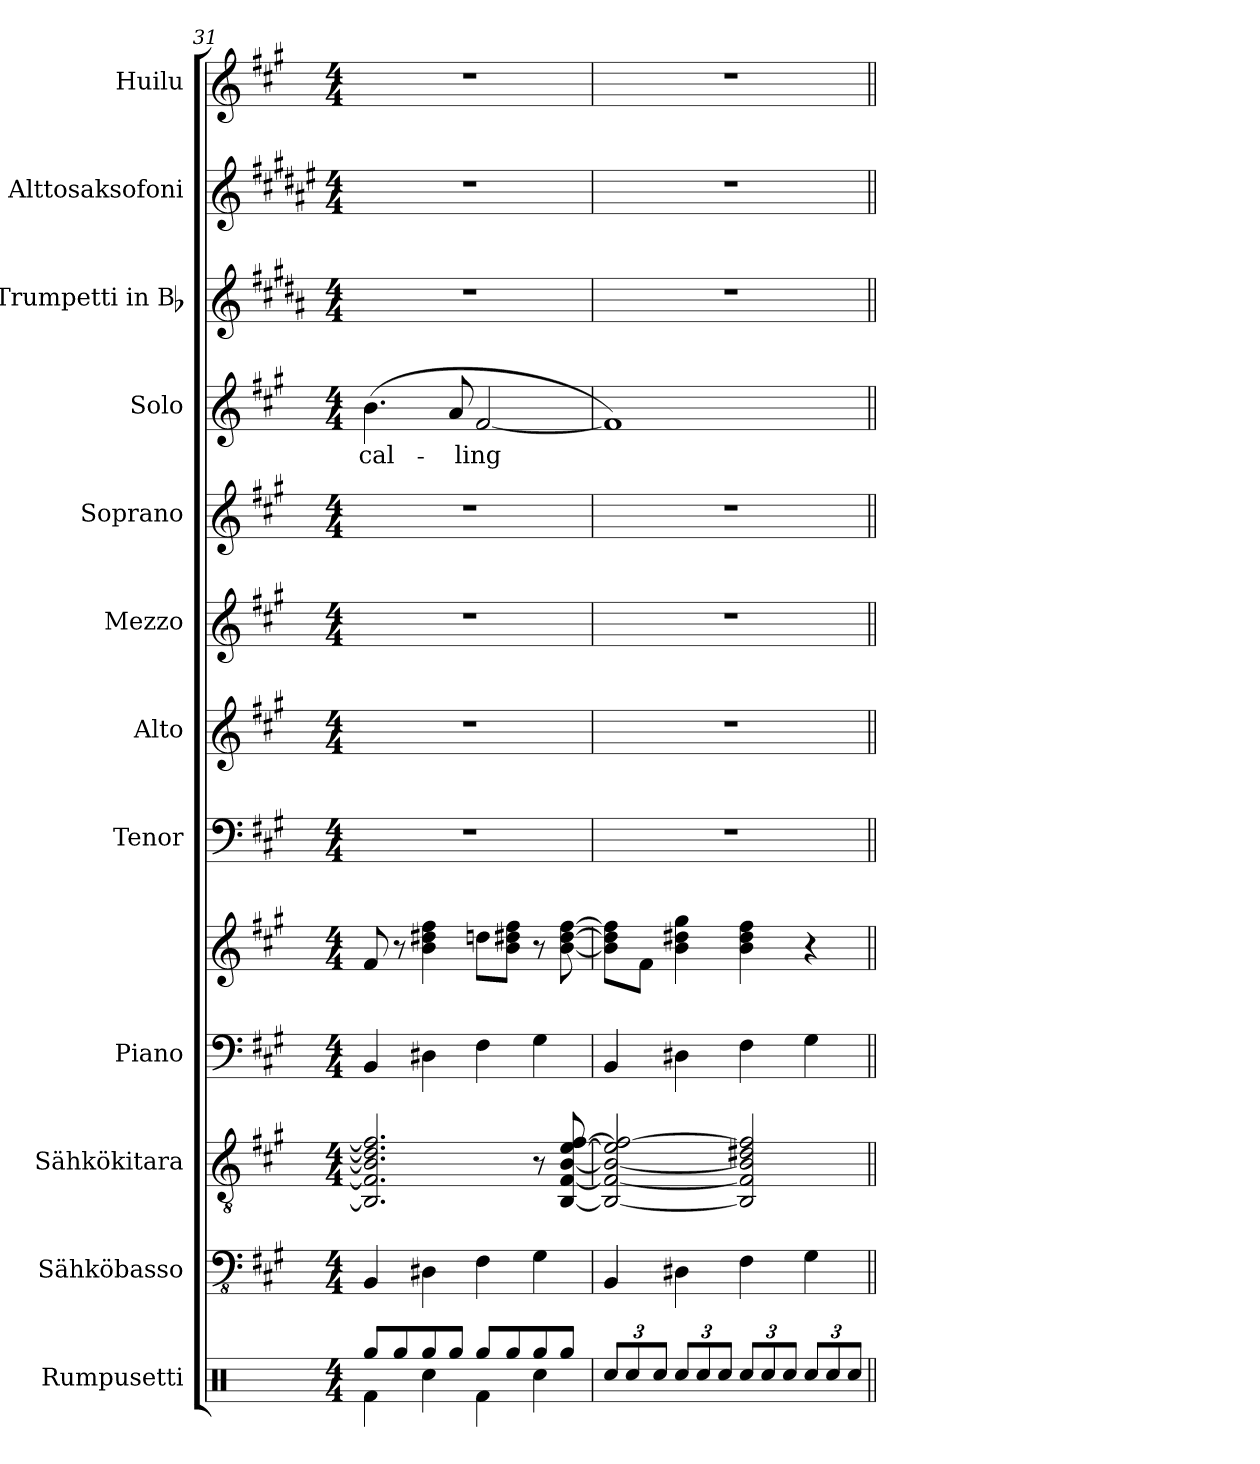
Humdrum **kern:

**kern	**kern	**kern	**kern	**kern	**kern	**kern	**kern	**kern	**kern	**text	**kern	**kern	**kern
*part12	*part11	*part10	*part9	*part9	*part8	*part7	*part6	*part5	*part4	*part4	*part3	*part2	*part1
*staff13	*staff12	*staff11	*staff10	*staff9	*staff8	*staff7	*staff6	*staff5	*staff4	*staff4	*staff3	*staff2	*staff1
*I"Rumpusetti	*I"Sähköbasso	*I"Sähkökitara	*I"Piano	*	*I"Tenor	*I"Alto	*I"Mezzo	*I"Soprano	*I"Solo	*	*I"Trumpetti in Bb	*I"Alttosaksofoni	*I"Huilu
*I'R. setti	*	*	*I'Pno.	*	*I'T.	*I'A.	*I'M.	*I'S.	*I'Solo	*	*I'Tpt. in Bb	*	*I'H.
!!LO:PB:g=z
*clefX	*clefFv4	*clefGv2	*clefF4	*clefG2	*clefF4	*clefG2	*clefG2	*clefG2	*clefG2	*	*clefG2	*clefG2	*clefG2
*	*	*	*	*	*	*	*	*	*	*	*ITrd1c2	*ITrd5c9	*
*k[]	*k[f#c#g#]	*k[f#c#g#]	*k[f#c#g#]	*k[f#c#g#]	*k[f#c#g#]	*k[f#c#g#]	*k[f#c#g#]	*k[f#c#g#]	*k[f#c#g#]	*	*k[f#c#g#]	*k[f#c#g#]	*k[f#c#g#]
*M4/4	*M4/4	*M4/4	*M4/4	*M4/4	*M4/4	*M4/4	*M4/4	*M4/4	*M4/4	*	*M4/4	*M4/4	*M4/4
=31	=31	=31	=31	=31	=31	=31	=31	=31	=31	=31	=31	=31	=31
*^	*	*	*	*	*	*	*	*	*	*	*	*	*
!	!	!	!	!	!	!	!	!	!	!	!LO:LY:b	!	!	!
8Rgg/L	4Rf\	4BBB/	2.BB/] 2.F#/] 2.B/] 2.d#/] 2.f#/]	4BB/	8f#/	1r	1r	1r	1r	(4.b\	cal-	1r	1r	1r
8Rgg/	.	.	.	.	8r	.	.	.	.	.	.	.	.	.
8Rgg/	4Rcc\	4DD#X\	.	4D#X\	4b\ 4dd#X\ 4ff#\	.	.	.	.	.	.	.	.	.
8Rgg/J	.	.	.	.	.	.	.	.	.	8a/	.	.	.	.
!	!	!	!	!	!	!	!	!	!	!	!LO:LY:b	!	!	!
8Rgg/L	4Rf\	4FF#\	.	4F#\	8ddn\L	.	.	.	.	[2f#/	-ling	.	.	.
8Rgg/	.	.	.	.	8b\ 8dd#X\ 8ff#\J	.	.	.	.	.	.	.	.	.
8Rgg/	4Rcc\	4GG#\	8r	4G#\	8r	.	.	.	.	.	.	.	.	.
8Rgg/J	.	.	[8BB/ [8F#/ [8B/ [8e/ [8f#/	.	[8b\ [8dd#\ [8ff#\	.	.	.	.	.	.	.	.	.
*v	*v	*	*	*	*	*	*	*	*	*	*	*	*	*
=32	=32	=32	=32	=32	=32	=32	=32	=32	=32	=32	=32	=32	=32
*Xbrackettup	*	*	*	*	*	*	*	*	*	*	*	*	*
12Rcc/L	4BBB/	2BB/_ 2F#/_ 2B/_ 2e/] 2f#/_	4BB/	8b\] 8dd#\] 8ff#\]L	1r	1r	1r	1r	1f#])	.	1r	1r	1r
12Rcc/	.	.	.	.	.	.	.	.	.	.	.	.	.
.	.	.	.	8f#\J	.	.	.	.	.	.	.	.	.
12Rcc/J	.	.	.	.	.	.	.	.	.	.	.	.	.
12Rcc/L	4DD#X\	.	4D#X\	4b\ 4dd#X\ 4gg#\	.	.	.	.	.	.	.	.	.
12Rcc/	.	.	.	.	.	.	.	.	.	.	.	.	.
12Rcc/J	.	.	.	.	.	.	.	.	.	.	.	.	.
12Rcc/L	4FF#\	2BB/] 2F#/] 2B/] 2d#X/ 2f#/]	4F#\	4b\ 4dd#\ 4ff#\	.	.	.	.	.	.	.	.	.
12Rcc/	.	.	.	.	.	.	.	.	.	.	.	.	.
12Rcc/J	.	.	.	.	.	.	.	.	.	.	.	.	.
12Rcc/L	4GG#\	.	4G#\	4r	.	.	.	.	.	.	.	.	.
12Rcc/	.	.	.	.	.	.	.	.	.	.	.	.	.
12Rcc/J	.	.	.	.	.	.	.	.	.	.	.	.	.
=||	=||	=||	=||	=||	=||	=||	=||	=||	=||	=||	=||	=||	=||
*-	*-	*-	*-	*-	*-	*-	*-	*-	*-	*-	*-	*-	*-
